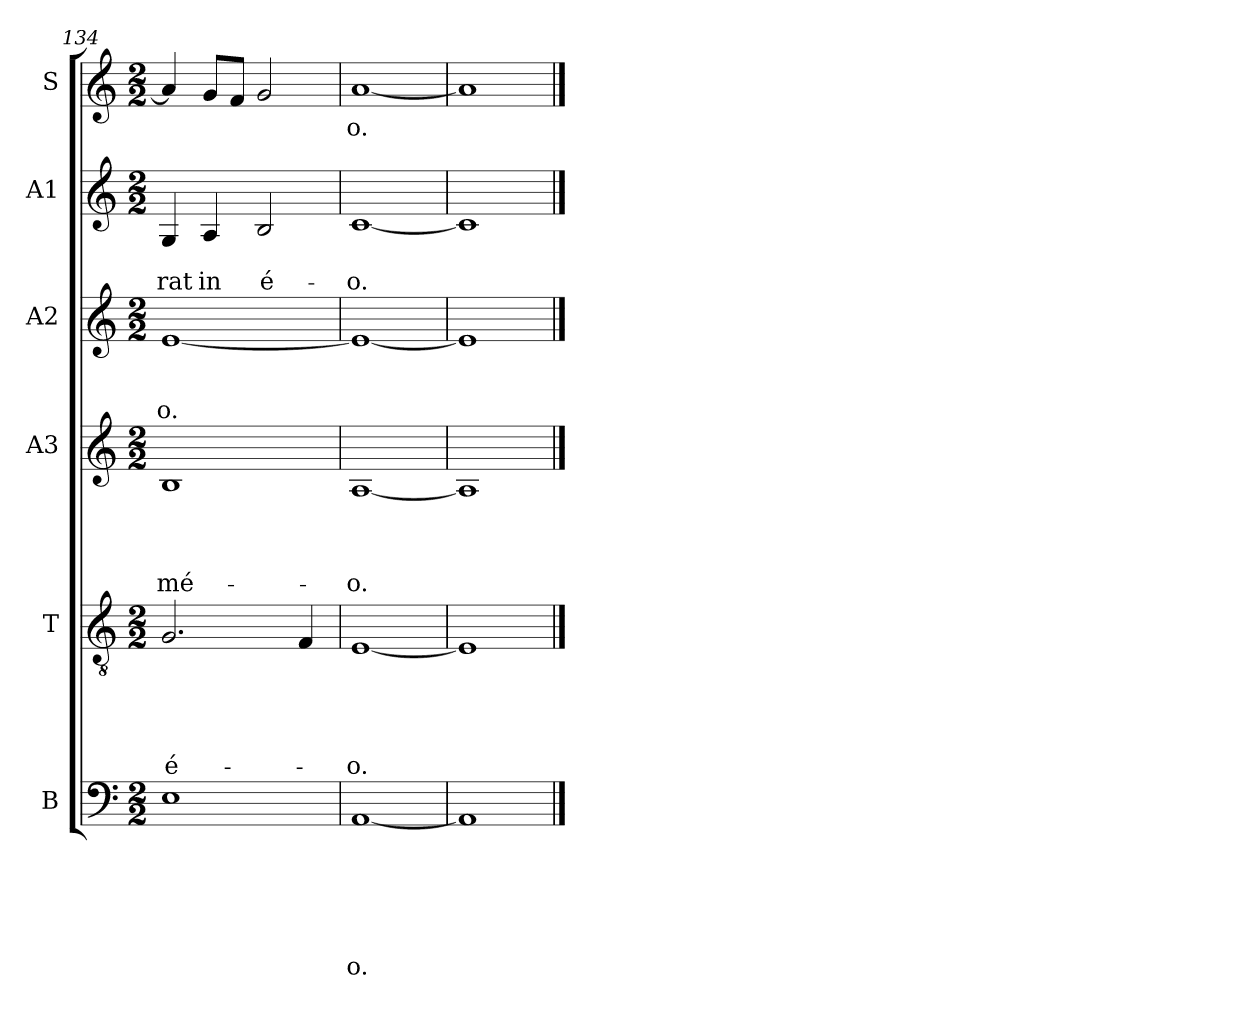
**kern	**text	**text	**text	**text	**text	**text	**kern	**text	**text	**text	**text	**text	**kern	**text	**text	**text	**text	**kern	**text	**text	**text	**kern	**text	**text	**kern	**text
*part6	*part6	*part6	*part6	*part6	*part6	*part6	*part5	*part5	*part5	*part5	*part5	*part5	*part4	*part4	*part4	*part4	*part4	*part3	*part3	*part3	*part3	*part2	*part2	*part2	*part1	*part1
*staff6	*staff6	*staff6	*staff6	*staff6	*staff6	*staff6	*staff5	*staff5	*staff5	*staff5	*staff5	*staff5	*staff4	*staff4	*staff4	*staff4	*staff4	*staff3	*staff3	*staff3	*staff3	*staff2	*staff2	*staff2	*staff1	*staff1
*I"B	*	*	*	*	*	*	*I"T	*	*	*	*	*	*I"A3	*	*	*	*	*I"A2	*	*	*	*I"A1	*	*	*I"S	*
*clefF4	*	*	*	*	*	*	*clefGv2	*	*	*	*	*	*clefG2	*	*	*	*	*clefG2	*	*	*	*clefG2	*	*	*clefG2	*
*k[]	*	*	*	*	*	*	*k[]	*	*	*	*	*	*k[]	*	*	*	*	*k[]	*	*	*	*k[]	*	*	*k[]	*
*C:	*	*	*	*	*	*	*C:	*	*	*	*	*	*C:	*	*	*	*	*C:	*	*	*	*C:	*	*	*C:	*
*M2/2	*	*	*	*	*	*	*M2/2	*	*	*	*	*	*M2/2	*	*	*	*	*M2/2	*	*	*	*M2/2	*	*	*M2/2	*
=134	=134	=134	=134	=134	=134	=134	=134	=134	=134	=134	=134	=134	=134	=134	=134	=134	=134	=134	=134	=134	=134	=134	=134	=134	=134	=134
!	!	!	!	!	!	!	!	!	!	!	!	!LO:LY:b	!	!	!	!	!LO:LY:b	!	!	!	!LO:LY:b	!	!	!LO:LY:b	!	!
1E	.	.	.	.	.	.	2.G/	.	.	.	.	é-	1B	.	.	.	mé-	[1e	.	.	-o.	4G/	.	-rat	4a/]	.
!	!	!	!	!	!	!	!	!	!	!	!	!	!	!	!	!	!	!	!	!	!	!	!	!LO:LY:b	!	!
.	.	.	.	.	.	.	.	.	.	.	.	.	.	.	.	.	.	.	.	.	.	4A/	.	in	8g/L	.
.	.	.	.	.	.	.	.	.	.	.	.	.	.	.	.	.	.	.	.	.	.	.	.	.	8f/J	.
!	!	!	!	!	!	!	!	!	!	!	!	!	!	!	!	!	!	!	!	!	!	!	!	!LO:LY:b	!	!
.	.	.	.	.	.	.	.	.	.	.	.	.	.	.	.	.	.	.	.	.	.	2B/	.	é-	2g/	.
.	.	.	.	.	.	.	4F/	.	.	.	.	.	.	.	.	.	.	.	.	.	.	.	.	.	.	.
!!LO:PB:g=z
=135	=135	=135	=135	=135	=135	=135	=135	=135	=135	=135	=135	=135	=135	=135	=135	=135	=135	=135	=135	=135	=135	=135	=135	=135	=135	=135
!	!	!	!	!	!	!LO:LY:b	!	!	!	!	!	!LO:LY:b	!	!	!	!	!LO:LY:b	!	!	!	!	!	!	!LO:LY:b	!	!LO:LY:b
[1AA	.	.	.	.	.	-o.	[1E	.	.	.	.	-o.	[1A	.	.	.	-o.	1e_	.	.	.	[1c	.	-o.	[1a	-o.
=136	=136	=136	=136	=136	=136	=136	=136	=136	=136	=136	=136	=136	=136	=136	=136	=136	=136	=136	=136	=136	=136	=136	=136	=136	=136	=136
1AA]	.	.	.	.	.	.	1E]	.	.	.	.	.	1A]	.	.	.	.	1e]	.	.	.	1c]	.	.	1a]	.
==	==	==	==	==	==	==	==	==	==	==	==	==	==	==	==	==	==	==	==	==	==	==	==	==	==	==
*-	*-	*-	*-	*-	*-	*-	*-	*-	*-	*-	*-	*-	*-	*-	*-	*-	*-	*-	*-	*-	*-	*-	*-	*-	*-	*-
